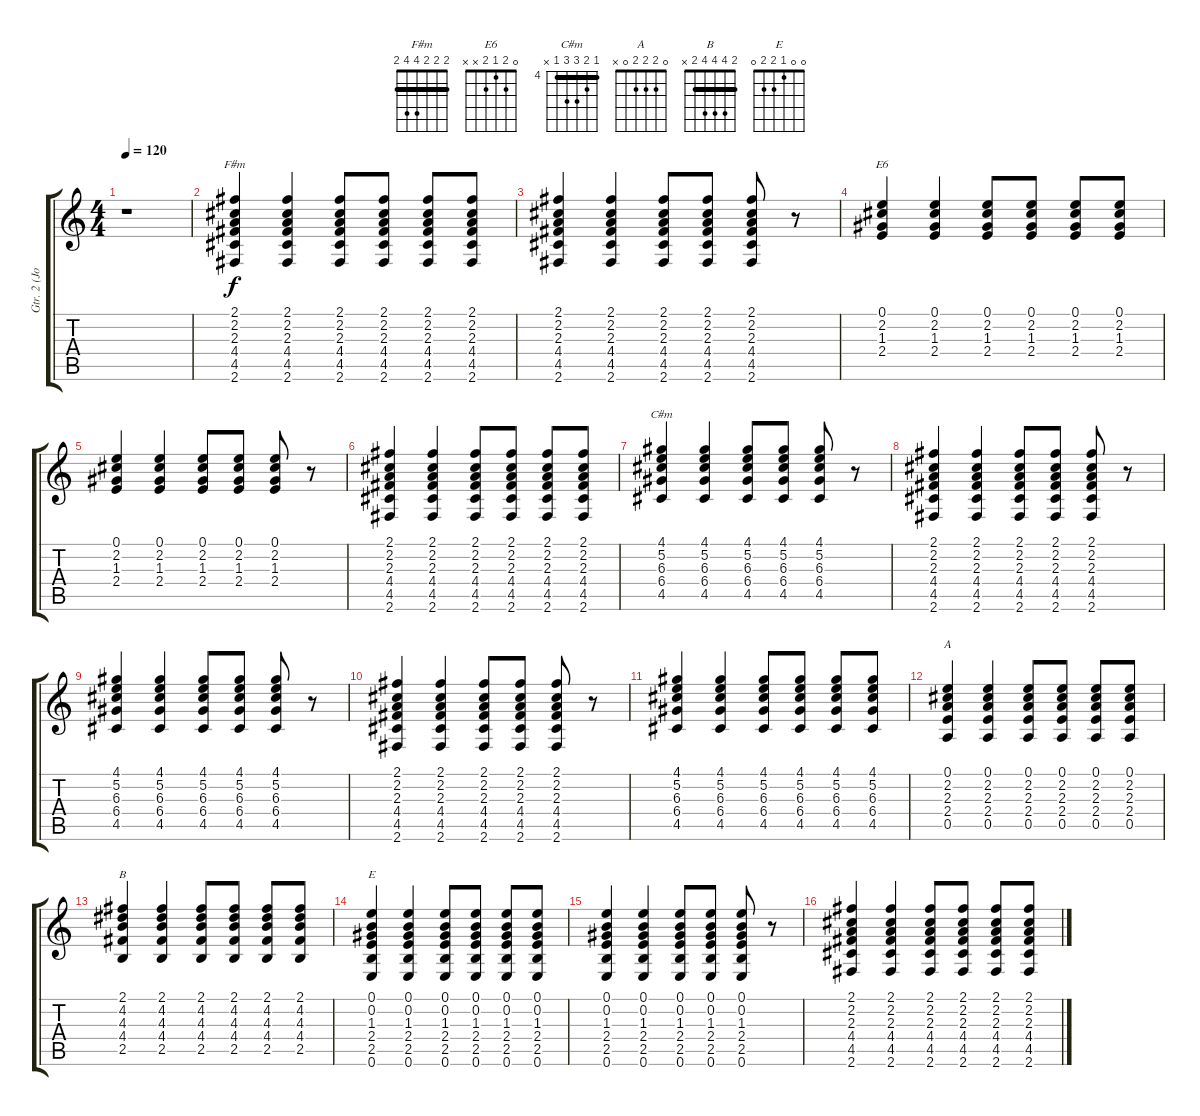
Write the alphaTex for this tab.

\track ("Gtr. 2 (John)" "Gtr. 2 (Jo") {instrument acousticguitarsteel}
\staff {score tabs}
\tuning (E4 B3 G3 D3 A2 E2) {hide}
\chord ("F#m" 2 2 2 4 4 2) {barre 2}
\chord ("E6" 0 2 1 2 x x)
\chord ("C#m" 4 5 6 6 4 x) {firstfret 4 barre 4}
\chord ("A" 0 2 2 2 0 x)
\chord ("B" 2 4 4 4 2 x) {barre 2}
\chord ("E" 0 0 1 2 2 0)
\ts (4 4)
\tempo 120
\clef g2
\ks c
r.1{dy f instrument acousticguitarsteel} |
(2.1 2.2 2.3 4.4 4.5 2.6).4{ch "F#m"} (2.1 2.2 2.3 4.4 4.5 2.6).4 (2.1 2.2 2.3 4.4 4.5 2.6).8 (2.1 2.2 2.3 4.4 4.5 2.6).8 (2.1 2.2 2.3 4.4 4.5 2.6).8 (2.1 2.2 2.3 4.4 4.5 2.6).8 |
(2.1 2.2 2.3 4.4 4.5 2.6).4 (2.1 2.2 2.3 4.4 4.5 2.6).4 (2.1 2.2 2.3 4.4 4.5 2.6).8 (2.1 2.2 2.3 4.4 4.5 2.6).8 (2.1 2.2 2.3 4.4 4.5 2.6).8 r.8 |
(0.1 2.2 1.3 2.4).4{ch "E6"} (0.1 2.2 1.3 2.4).4 (0.1 2.2 1.3 2.4).8 (0.1 2.2 1.3 2.4).8 (0.1 2.2 1.3 2.4).8 (0.1 2.2 1.3 2.4).8 |
(0.1 2.2 1.3 2.4).4 (0.1 2.2 1.3 2.4).4 (0.1 2.2 1.3 2.4).8 (0.1 2.2 1.3 2.4).8 (0.1 2.2 1.3 2.4).8 r.8 |
(2.1 2.2 2.3 4.4 4.5 2.6).4 (2.1 2.2 2.3 4.4 4.5 2.6).4 (2.1 2.2 2.3 4.4 4.5 2.6).8 (2.1 2.2 2.3 4.4 4.5 2.6).8 (2.1 2.2 2.3 4.4 4.5 2.6).8 (2.1 2.2 2.3 4.4 4.5 2.6).8 |
(4.1 5.2 6.3 6.4 4.5).4{ch "C#m"} (4.1 5.2 6.3 6.4 4.5).4 (4.1 5.2 6.3 6.4 4.5).8 (4.1 5.2 6.3 6.4 4.5).8 (4.1 5.2 6.3 6.4 4.5).8 r.8 |
(2.1 2.2 2.3 4.4 4.5 2.6).4 (2.1 2.2 2.3 4.4 4.5 2.6).4 (2.1 2.2 2.3 4.4 4.5 2.6).8 (2.1 2.2 2.3 4.4 4.5 2.6).8 (2.1 2.2 2.3 4.4 4.5 2.6).8 r.8 |
(4.1 5.2 6.3 6.4 4.5).4 (4.1 5.2 6.3 6.4 4.5).4 (4.1 5.2 6.3 6.4 4.5).8 (4.1 5.2 6.3 6.4 4.5).8 (4.1 5.2 6.3 6.4 4.5).8 r.8 |
(2.1 2.2 2.3 4.4 4.5 2.6).4 (2.1 2.2 2.3 4.4 4.5 2.6).4 (2.1 2.2 2.3 4.4 4.5 2.6).8 (2.1 2.2 2.3 4.4 4.5 2.6).8 (2.1 2.2 2.3 4.4 4.5 2.6).8 r.8 |
(4.1 5.2 6.3 6.4 4.5).4 (4.1 5.2 6.3 6.4 4.5).4 (4.1 5.2 6.3 6.4 4.5).8 (4.1 5.2 6.3 6.4 4.5).8 (4.1 5.2 6.3 6.4 4.5).8 (4.1 5.2 6.3 6.4 4.5).8 |
(0.1 2.2 2.3 2.4 0.5).4{ch "A"} (0.1 2.2 2.3 2.4 0.5).4 (0.1 2.2 2.3 2.4 0.5).8 (0.1 2.2 2.3 2.4 0.5).8 (0.1 2.2 2.3 2.4 0.5).8 (0.1 2.2 2.3 2.4 0.5).8 |
(2.1 4.2 4.3 4.4 2.5).4{ch "B"} (2.1 4.2 4.3 4.4 2.5).4 (2.1 4.2 4.3 4.4 2.5).8 (2.1 4.2 4.3 4.4 2.5).8 (2.1 4.2 4.3 4.4 2.5).8 (2.1 4.2 4.3 4.4 2.5).8 |
(0.1 0.2 1.3 2.4 2.5 0.6).4{ch "E"} (0.1 0.2 1.3 2.4 2.5 0.6).4 (0.1 0.2 1.3 2.4 2.5 0.6).8 (0.1 0.2 1.3 2.4 2.5 0.6).8 (0.1 0.2 1.3 2.4 2.5 0.6).8 (0.1 0.2 1.3 2.4 2.5 0.6).8 |
(0.1 0.2 1.3 2.4 2.5 0.6).4 (0.1 0.2 1.3 2.4 2.5 0.6).4 (0.1 0.2 1.3 2.4 2.5 0.6).8 (0.1 0.2 1.3 2.4 2.5 0.6).8 (0.1 0.2 1.3 2.4 2.5 0.6).8 r.8 |
(2.1 2.2 2.3 4.4 4.5 2.6).4 (2.1 2.2 2.3 4.4 4.5 2.6).4 (2.1 2.2 2.3 4.4 4.5 2.6).8 (2.1 2.2 2.3 4.4 4.5 2.6).8 (2.1 2.2 2.3 4.4 4.5 2.6).8 (2.1 2.2 2.3 4.4 4.5 2.6).8
